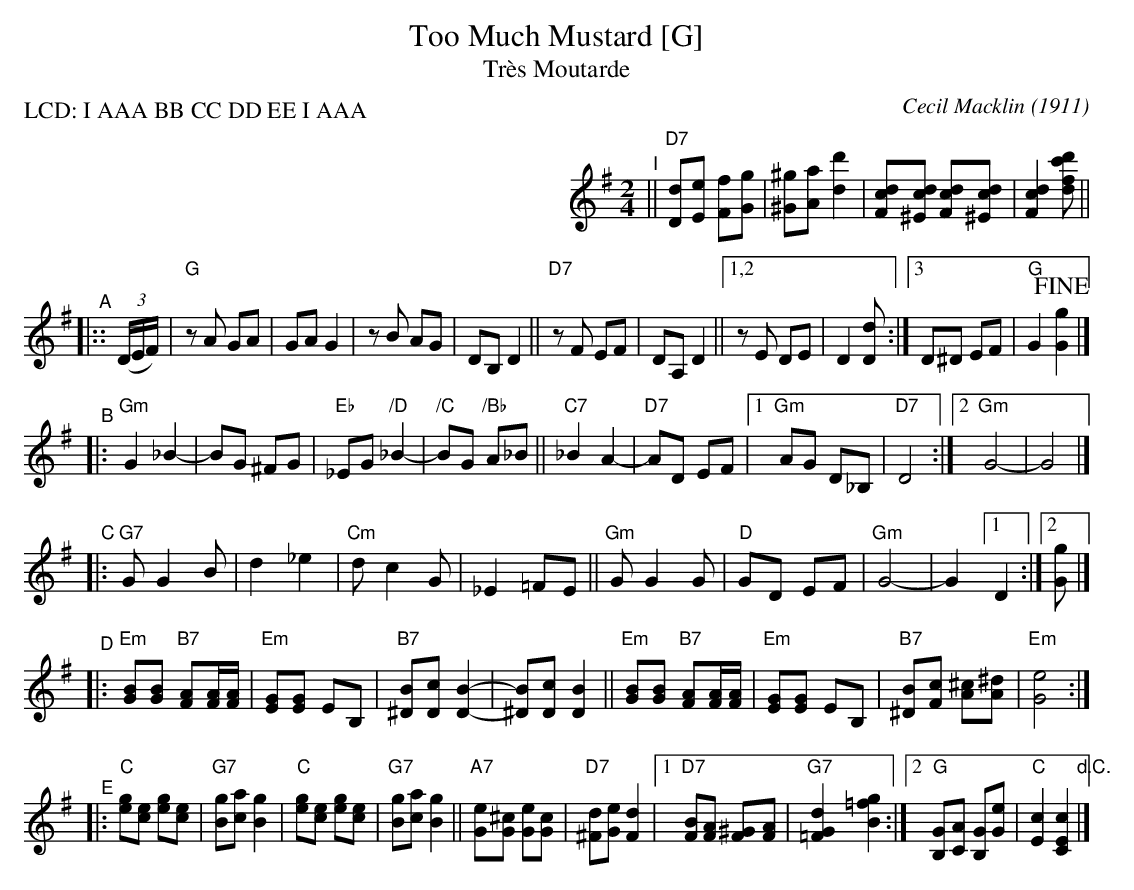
X:1
T: Too Much Mustard [G]
T: Tr\`es Moutarde
C: Cecil Macklin (1911)
M: 2/4
L: 1/8
P: I AA BB C AA DD EE FF I AA (original)
P: LCD: I AAA BB CC DD EE I AAA
K: G
"^I"||"D7"\
[dD][eE] [fF][gG] | [^g^G][aA] [d'2d2] |\
[dcF][dc^E] [dcF][dc^E] | [d2c2F2] [d'c'fd] ||
"^A"|::\
(3(D/E/F/) | "G"zA GA | GA G2 | zB AG | DB, D2 || "D7"zF EF | DA, D2 ||\
[1,2 zE DE | D2 [dD] :|[3 D^D EF | "G"G2 !fine![g2G2] |]
"^B"|:\
"Gm"G2 _B2- | BG ^FG | "Eb"_EG "/D"_B2- | "/C"BG "/Bb"A_B ||\
"C7"_B2 A2- | "D7"AD EF |[1 "Gm"AG D_B, | "D7"D4 :|[2 "Gm"G4- | G4 |]
"^C"|:\
"G7"G G2 B | d2 _e2 | "Cm"d c2 G | _E2 =FE ||\
"Gm"G G2 G | "D"GD EF | "Gm"G4- | G2 [1 D2 :|[2 [gG] |]
"^D"|:\
"Em"[BG][BG] "B7"[AF][A/F/][A/F/] | "Em"[GE][GE] EB, |\
"B7"[B^D][cD] [B2-D2-] | [B^D][cD] [B2D2] ||\
"Em"[BG][BG] "B7"[AF][A/F/][A/F/] | "Em"[GE][GE] EB, |\
	"B7"[B^D][cF] [^cA][^dA] | "Em"[e4G4] :|
%%vskip 5
"^E"|:\
"C"[ge][ec] [ge][ec] | "G7"[gB][ac] [g2B2] |\
"C"[ge][ec] [ge][ec] | "G7"[gB][ac] [g2B2] ||\
"A7"[eG][^cG] [eG][cG] | "D7"[d^F][eG] [d2F2] |\
[1 "D7"[BF][AF] [^GF][AF] | "G7"[d2G2=F2] [g2=f2B2] :|\
[2 "G"[GB,][AC] [GB,][eG] | "C"[c2E2] [c2E2C2] "d.C."|]
